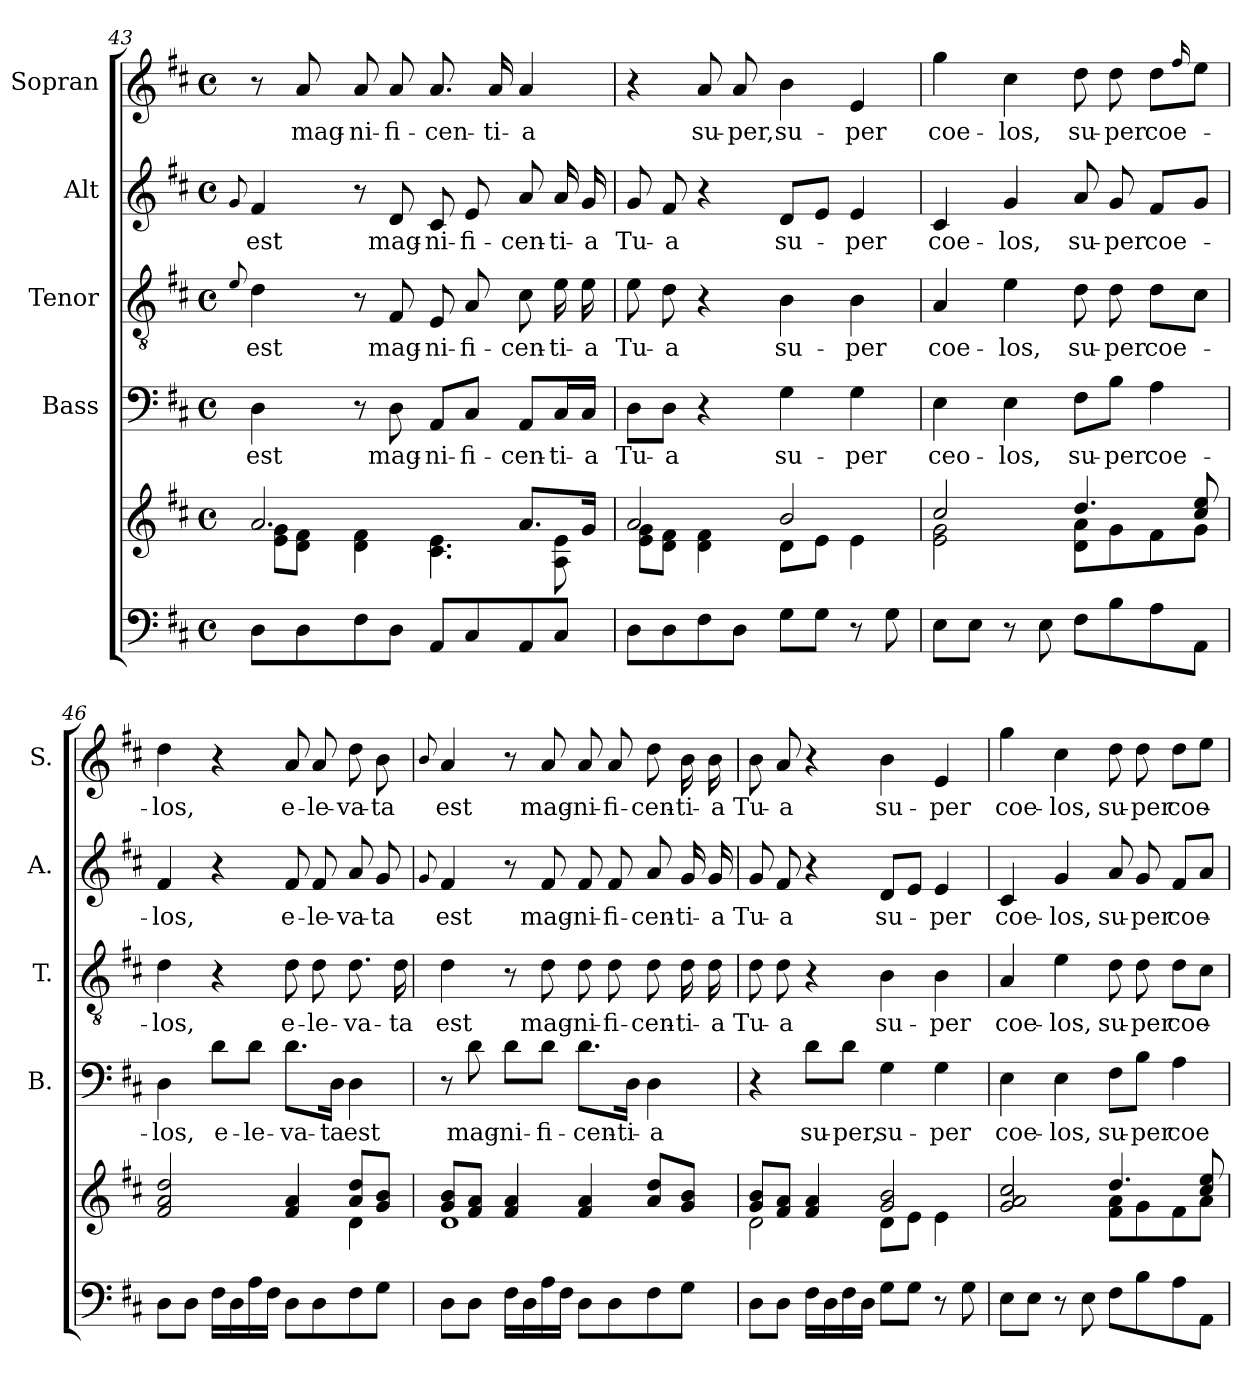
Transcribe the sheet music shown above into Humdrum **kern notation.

**kern	**kern	**kern	**text	**kern	**text	**kern	**text	**kern	**text
*part5	*part5	*part4	*part4	*part3	*part3	*part2	*part2	*part1	*part1
*staff6	*staff5	*staff4	*staff4	*staff3	*staff3	*staff2	*staff2	*staff1	*staff1
*	*	*I"Bass	*	*I"Tenor	*	*I"Alt	*	*I"Sopran	*
*	*	*I'B.	*	*I'T.	*	*I'A.	*	*I'S.	*
!!LO:PB:g=z
*clefF4	*clefG2	*clefF4	*	*clefGv2	*	*clefG2	*	*clefG2	*
*k[f#c#]	*k[f#c#]	*k[f#c#]	*	*k[f#c#]	*	*k[f#c#]	*	*k[f#c#]	*
*D:	*D:	*D:	*	*D:	*	*D:	*	*D:	*
*M4/4	*M4/4	*M4/4	*	*M4/4	*	*M4/4	*	*M4/4	*
*met(c)	*met(c)	*met(c)	*	*met(c)	*	*met(c)	*	*met(c)	*
=43	=43	=43	=43	=43	=43	=43	=43	=43	=43
.	.	.	.	8qqe/	.	8qqg/	.	.	.
*	*^	*	*	*	*	*	*	*	*
!	!	!	!	!LO:LY:b	!	!LO:LY:b	!	!LO:LY:b	!	!
8D\L	2.a/	8e\ 8g\L	4D\	est	4d\	est	4f#/	est	8r	.
!	!	!	!	!	!	!	!	!	!	!LO:LY:b
8D\	.	8d\ 8f#\J	.	.	.	.	.	.	8a/	mag-
!	!	!	!	!	!	!	!	!	!	!LO:LY:b
8F#\	.	4d\ 4f#\	8r	.	8r	.	8r	.	8a/	-ni-
!	!	!	!	!LO:LY:b	!	!LO:LY:b	!	!LO:LY:b	!	!LO:LY:b
8D\J	.	.	8D\	mag-	8F#/	mag-	8d/	mag-	8a/	-fi-
!	!	!	!	!LO:LY:b	!	!LO:LY:b	!	!LO:LY:b	!	!LO:LY:b
8AA/L	.	4.c#\ 4.e\	8AA/L	-ni-	8E/	-ni-	8c#/	-ni-	8.a/	-cen-
!	!	!	!	!LO:LY:b	!	!LO:LY:b	!	!LO:LY:b	!	!
8C#/	.	.	8C#/J	-fi-	8A/	-fi-	8e/	-fi-	.	.
!	!	!	!	!	!	!	!	!	!	!LO:LY:b
.	.	.	.	.	.	.	.	.	16a/	-ti-
!	!	!	!	!LO:LY:b	!	!LO:LY:b	!	!LO:LY:b	!	!LO:LY:b
8AA/	8.a/L	.	8AA/L	-cen-	8c#\	-cen-	8a/	-cen-	4a/	-a
!	!	!	!	!LO:LY:b	!	!LO:LY:b	!	!LO:LY:b	!	!
8C#/J	.	8A\ 8e\	16C#/L	-ti-	16e\	-ti-	16a/	-ti-	.	.
!	!	!	!	!LO:LY:b	!	!LO:LY:b	!	!LO:LY:b	!	!
.	16g/Jk	.	16C#/JJ	-a	16e\	-a	16g/	-a	.	.
=44	=44	=44	=44	=44	=44	=44	=44	=44	=44	=44
!	!	!	!	!LO:LY:b	!	!LO:LY:b	!	!LO:LY:b	!	!
8D\L	2a/	8e\ 8g\L	8D\L	Tu-	8e\	Tu-	8g/	Tu-	4r	.
!	!	!	!	!LO:LY:b	!	!LO:LY:b	!	!LO:LY:b	!	!
8D\	.	8d\ 8f#\J	8D\J	-a	8d\	-a	8f#/	-a	.	.
!	!	!	!	!	!	!	!	!	!	!LO:LY:b
8F#\	.	4d\ 4f#\	4r	.	4r	.	4r	.	8a/	su-
!	!	!	!	!	!	!	!	!	!	!LO:LY:b
8D\J	.	.	.	.	.	.	.	.	8a/	-per,
!	!	!	!	!LO:LY:b	!	!LO:LY:b	!	!LO:LY:b	!	!LO:LY:b
8G\L	2b/	8d\L	4G\	su-	4B\	su-	8d/L	su-	4b\	su-
8G\J	.	8e\J	.	.	.	.	8e/J	.	.	.
!	!	!	!	!LO:LY:b	!	!LO:LY:b	!	!LO:LY:b	!	!LO:LY:b
8r	.	4e\	4G\	-per	4B\	-per	4e/	-per	4e/	-per
8G\	.	.	.	.	.	.	.	.	.	.
=45	=45	=45	=45	=45	=45	=45	=45	=45	=45	=45
!	!	!	!	!LO:LY:b	!	!LO:LY:b	!	!LO:LY:b	!	!LO:LY:b
8E\L	2cc#/	2e\ 2g\	4E\	ceo-	4A/	coe-	4c#/	coe-	4gg\	coe-
8E\J	.	.	.	.	.	.	.	.	.	.
!	!	!	!	!LO:LY:b	!	!LO:LY:b	!	!LO:LY:b	!	!LO:LY:b
8r	.	.	4E\	-los,	4e\	-los,	4g/	-los,	4cc#\	-los,
8E\	.	.	.	.	.	.	.	.	.	.
!	!	!	!	!LO:LY:b	!	!LO:LY:b	!	!LO:LY:b	!	!LO:LY:b
8F#\L	4.dd/	8d\ 8a\L	8F#\L	su-	8d\	su-	8a/	su-	8dd\	su-
!	!	!	!	!LO:LY:b	!	!LO:LY:b	!	!LO:LY:b	!	!LO:LY:b
8B\	.	8g\	8B\J	-per	8d\	-per	8g/	-per	8dd\	-per
!	!	!	!	!LO:LY:b	!	!LO:LY:b	!	!LO:LY:b	!	!LO:LY:b
8A\	.	8f#\	4A\	coe-	8d\L	coe-	8f#/L	coe-	8dd\L	coe-
.	.	.	.	.	.	.	.	.	16qqff#/	.
8AA\J	8cc#/ 8ee/	8g\J	.	.	8c#\J	.	8g/J	.	8ee\J	.
!!LO:LB:g=z
=46	=46	=46	=46	=46	=46	=46	=46	=46	=46	=46
!	!	!	!	!LO:LY:b	!	!LO:LY:b	!	!LO:LY:b	!	!LO:LY:b
8D\L	2f#/ 2a/ 2dd/	2.ryy	4D\	-los,	4d\	-los,	4f#/	-los,	4dd\	-los,
8D\J	.	.	.	.	.	.	.	.	.	.
!	!	!	!	!LO:LY:b	!	!	!	!	!	!
16F#\LL	.	.	8d\L	e-	4r	.	4r	.	4r	.
16D\	.	.	.	.	.	.	.	.	.	.
!	!	!	!	!LO:LY:b	!	!	!	!	!	!
16A\	.	.	8d\J	-le-	.	.	.	.	.	.
16F#\JJ	.	.	.	.	.	.	.	.	.	.
!	!	!	!	!LO:LY:b	!	!LO:LY:b	!	!LO:LY:b	!	!LO:LY:b
8D\L	4f#/ 4a/	.	8.d\L	-va-	8d\	e-	8f#/	e-	8a/	e-
!	!	!	!	!	!	!LO:LY:b	!	!LO:LY:b	!	!LO:LY:b
8D\	.	.	.	.	8d\	-le-	8f#/	-le-	8a/	-le-
!	!	!	!	!LO:LY:b	!	!	!	!	!	!
.	.	.	16D\Jk	-ta	.	.	.	.	.	.
!	!	!	!	!LO:LY:b	!	!LO:LY:b	!	!LO:LY:b	!	!LO:LY:b
8F#\	8a/ 8dd/L	4d\	4D\	est	8.d\	-va-	8a/	-va-	8dd\	-va-
!	!	!	!	!	!	!	!	!LO:LY:b	!	!LO:LY:b
8G\J	8g/ 8b/J	.	.	.	.	.	8g/	-ta	8b\	-ta
!	!	!	!	!	!	!LO:LY:b	!	!	!	!
.	.	.	.	.	16d\	-ta	.	.	.	.
=47	=47	=47	=47	=47	=47	=47	=47	=47	=47	=47
.	.	.	.	.	.	.	8qqg/	.	8qqb/	.
!	!	!	!	!	!	!LO:LY:b	!	!LO:LY:b	!	!LO:LY:b
8D\L	8g/ 8b/L	1d	8r	.	4d\	est	4f#/	est	4a/	est
!	!	!	!	!LO:LY:b	!	!	!	!	!	!
8D\J	8f#/ 8a/J	.	8d\	mag-	.	.	.	.	.	.
!	!	!	!	!LO:LY:b	!	!	!	!	!	!
16F#\LL	4f#/ 4a/	.	8d\L	-ni-	8r	.	8r	.	8r	.
16D\	.	.	.	.	.	.	.	.	.	.
!	!	!	!	!LO:LY:b	!	!LO:LY:b	!	!LO:LY:b	!	!LO:LY:b
16A\	.	.	8d\J	-fi-	8d\	mag-	8f#/	mag-	8a/	mag-
16F#\JJ	.	.	.	.	.	.	.	.	.	.
!	!	!	!	!LO:LY:b	!	!LO:LY:b	!	!LO:LY:b	!	!LO:LY:b
8D\L	4f#/ 4a/	.	8.d\L	-cen-	8d\	-ni-	8f#/	-ni-	8a/	-ni-
!	!	!	!	!	!	!LO:LY:b	!	!LO:LY:b	!	!LO:LY:b
8D\	.	.	.	.	8d\	-fi-	8f#/	-fi-	8a/	-fi-
!	!	!	!	!LO:LY:b	!	!	!	!	!	!
.	.	.	16D\Jk	-ti-	.	.	.	.	.	.
!	!	!	!	!LO:LY:b	!	!LO:LY:b	!	!LO:LY:b	!	!LO:LY:b
8F#\	8a/ 8dd/L	.	4D\	-a	8d\	-cen-	8a/	-cen-	8dd\	-cen-
!	!	!	!	!	!	!LO:LY:b	!	!LO:LY:b	!	!LO:LY:b
8G\J	8g/ 8b/J	.	.	.	16d\	-ti-	16g/	-ti-	16b\	-ti-
!	!	!	!	!	!	!LO:LY:b	!	!LO:LY:b	!	!LO:LY:b
.	.	.	.	.	16d\	-a	16g/	-a	16b\	-a
=48	=48	=48	=48	=48	=48	=48	=48	=48	=48	=48
!	!	!	!	!	!	!LO:LY:b	!	!LO:LY:b	!	!LO:LY:b
8D\L	8g/ 8b/L	2d\	4r	.	8d\	Tu-	8g/	Tu-	8b\	Tu-
!	!	!	!	!	!	!LO:LY:b	!	!LO:LY:b	!	!LO:LY:b
8D\J	8f#/ 8a/J	.	.	.	8d\	-a	8f#/	-a	8a/	-a
!	!	!	!	!LO:LY:b	!	!	!	!	!	!
16F#\LL	4f#/ 4a/	.	8d\L	su-	4r	.	4r	.	4r	.
16D\	.	.	.	.	.	.	.	.	.	.
!	!	!	!	!LO:LY:b	!	!	!	!	!	!
16F#\	.	.	8d\J	-per,	.	.	.	.	.	.
16D\JJ	.	.	.	.	.	.	.	.	.	.
!	!	!	!	!LO:LY:b	!	!LO:LY:b	!	!LO:LY:b	!	!LO:LY:b
8G\L	2g/ 2b/	8d\L	4G\	su-	4B\	su-	8d/L	su-	4b\	su-
8G\J	.	8e\J	.	.	.	.	8e/J	.	.	.
!	!	!	!	!LO:LY:b	!	!LO:LY:b	!	!LO:LY:b	!	!LO:LY:b
8r	.	4e\	4G\	-per	4B\	-per	4e/	-per	4e/	-per
8G\	.	.	.	.	.	.	.	.	.	.
!!LO:PB:g=z
=49	=49	=49	=49	=49	=49	=49	=49	=49	=49	=49
!	!	!	!	!LO:LY:b	!	!LO:LY:b	!	!LO:LY:b	!	!LO:LY:b
8E\L	2g/ 2a/ 2cc#/	2ryy	4E\	coe-	4A/	coe-	4c#/	coe-	4gg\	coe-
8E\J	.	.	.	.	.	.	.	.	.	.
!	!	!	!	!LO:LY:b	!	!LO:LY:b	!	!LO:LY:b	!	!LO:LY:b
8r	.	.	4E\	-los,	4e\	-los,	4g/	-los,	4cc#\	-los,
8E\	.	.	.	.	.	.	.	.	.	.
!	!	!	!	!LO:LY:b	!	!LO:LY:b	!	!LO:LY:b	!	!LO:LY:b
8F#\L	4.dd/	8f#\ 8a\L	8F#\L	su-	8d\	su-	8a/	su-	8dd\	su-
!	!	!	!	!LO:LY:b	!	!LO:LY:b	!	!LO:LY:b	!	!LO:LY:b
8B\	.	8g\	8B\J	-per	8d\	-per	8g/	-per	8dd\	-per
!	!	!	!	!LO:LY:b	!	!LO:LY:b	!	!LO:LY:b	!	!LO:LY:b
8A\	.	8f#\	4A\	coe-	8d\L	coe-	8f#/L	coe-	8dd\L	coe-
8AA\J	8cc#/ 8ee/	8a\J	.	.	8c#\J	.	8a/J	.	8ee\J	.
*	*v	*v	*	*	*	*	*	*	*	*
=	=	=	=	=	=	=	=	=	=
*-	*-	*-	*-	*-	*-	*-	*-	*-	*-
